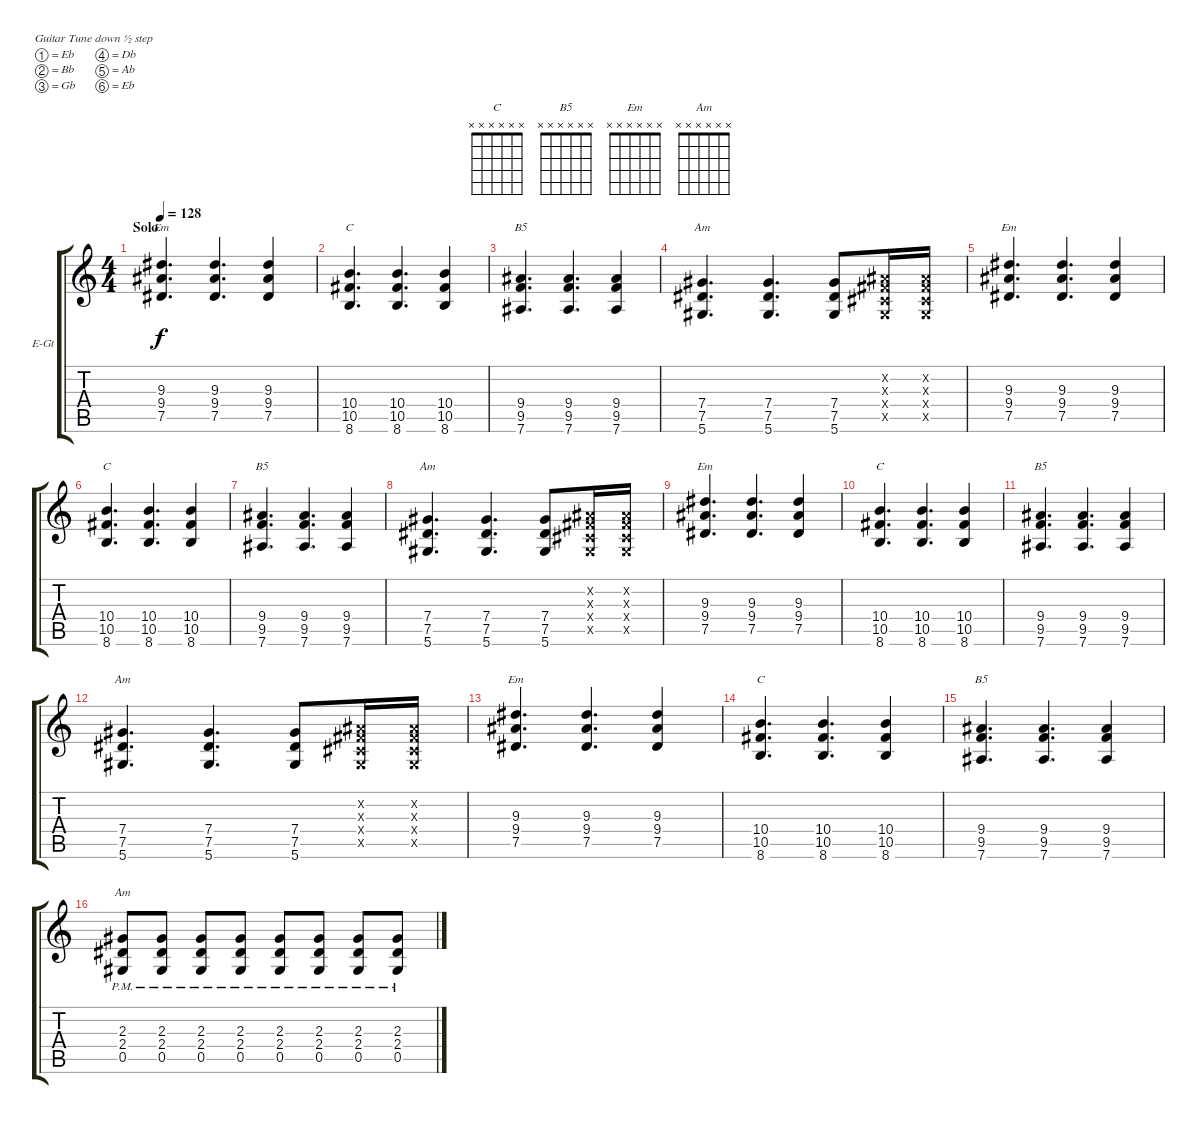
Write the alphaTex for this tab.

\bracketExtendMode groupsimilarinstruments
\firstSystemTrackNameOrientation horizontal
\otherSystemsTrackNameOrientation horizontal
\track ("Guitar 2 (Izzy)" "E-Gt") {instrument distortionguitar}
\staff {score tabs}
\tuning (Eb4 Bb3 Gb3 Db3 Ab2 Eb2)
\chord ("C" x x x x x x)
\chord ("B5" x x x x x x)
\chord ("Em" x x x x x x)
\chord ("Am" x x x x x x)
\ts (4 4)
\section ("" "Solo")
\tempo 128
\clef g2
\ks c
(9.3 9.4 7.5).4{d ch "Em" dy f} (9.3 9.4 7.5).4{d} (9.3 9.4 7.5).4 |
(10.4 10.5 8.6).4{d ch "C"} (10.4 10.5 8.6).4{d} (10.4 10.5 8.6).4 |
(9.4 9.5 7.6).4{d ch "B5"} (9.4 9.5 7.6).4{d} (9.4 9.5 7.6).4 |
(7.4 7.5 5.6).4{d ch "Am"} (7.4 7.5 5.6).4{d} (7.4 7.5 5.6).8 (0.2{x} 0.3{x} 0.4{x} 0.5{x}).16 (0.2{x} 0.3{x} 0.4{x} 0.5{x}).16 |
(9.3 9.4 7.5).4{d ch "Em"} (9.3 9.4 7.5).4{d} (9.3 9.4 7.5).4 |
(10.4 10.5 8.6).4{d ch "C"} (10.4 10.5 8.6).4{d} (10.4 10.5 8.6).4 |
(9.4 9.5 7.6).4{d ch "B5"} (9.4 9.5 7.6).4{d} (9.4 9.5 7.6).4 |
(7.4 7.5 5.6).4{d ch "Am"} (7.4 7.5 5.6).4{d} (7.4 7.5 5.6).8 (0.2{x} 0.3{x} 0.4{x} 0.5{x}).16 (0.2{x} 0.3{x} 0.4{x} 0.5{x}).16 |
(9.3 9.4 7.5).4{d ch "Em"} (9.3 9.4 7.5).4{d} (9.3 9.4 7.5).4 |
(10.4 10.5 8.6).4{d ch "C"} (10.4 10.5 8.6).4{d} (10.4 10.5 8.6).4 |
(9.4 9.5 7.6).4{d ch "B5"} (9.4 9.5 7.6).4{d} (9.4 9.5 7.6).4 |
(7.4 7.5 5.6).4{d ch "Am"} (7.4 7.5 5.6).4{d} (7.4 7.5 5.6).8 (0.2{x} 0.3{x} 0.4{x} 0.5{x}).16 (0.2{x} 0.3{x} 0.4{x} 0.5{x}).16 |
(9.3 9.4 7.5).4{d ch "Em"} (9.3 9.4 7.5).4{d} (9.3 9.4 7.5).4 |
(10.4 10.5 8.6).4{d ch "C"} (10.4 10.5 8.6).4{d} (10.4 10.5 8.6).4 |
(9.4 9.5 7.6).4{d ch "B5"} (9.4 9.5 7.6).4{d} (9.4 9.5 7.6).4 |
(2.3{pm} 2.4{pm} 0.5{pm}).8{ch "Am"} (2.3{pm} 2.4{pm} 0.5{pm}).8 (2.3{pm} 2.4{pm} 0.5{pm}).8 (2.3{pm} 2.4{pm} 0.5{pm}).8 (2.3{pm} 2.4{pm} 0.5{pm}).8 (2.3{pm} 2.4{pm} 0.5{pm}).8 (2.3{pm} 2.4{pm} 0.5{pm}).8 (2.3{pm} 2.4{pm} 0.5{pm}).8
